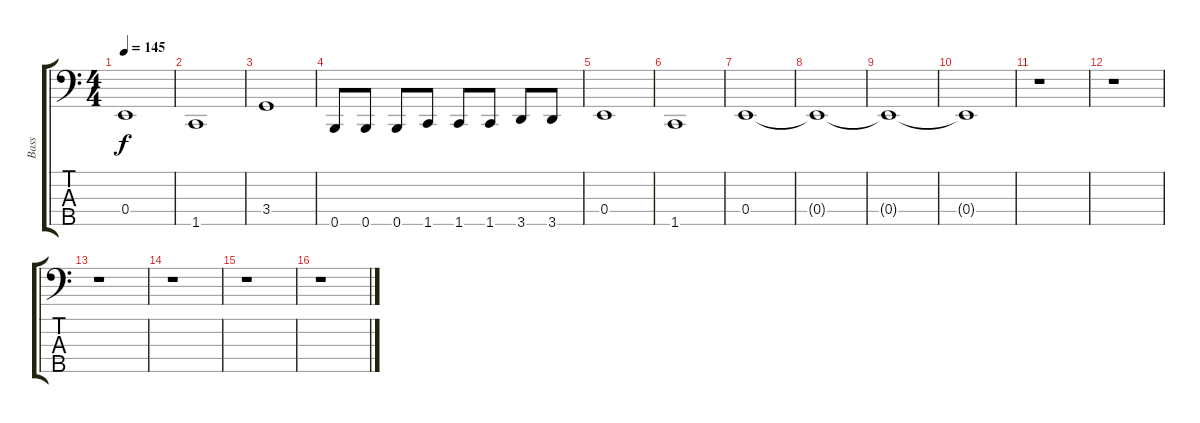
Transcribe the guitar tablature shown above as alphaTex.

\track ("Bass" "Bass") {instrument electricbasspick}
\staff {score tabs}
\tuning (G2 D2 A1 E1 B0) {hide}
\ts (4 4)
\tempo 145
\clef f4
\ks c
0.4.1{dy f} |
1.5.1 |
3.4.1 |
0.5.8 0.5.8 0.5.8 1.5.8 1.5.8 1.5.8 3.5.8 3.5.8 |
0.4.1 |
1.5.1 |
0.4.1 |
0.4{t}.1 |
0.4{t}.1 |
0.4{t}.1 |
r.1 |
r.1 |
r.1 |
r.1 |
r.1 |
r.1
